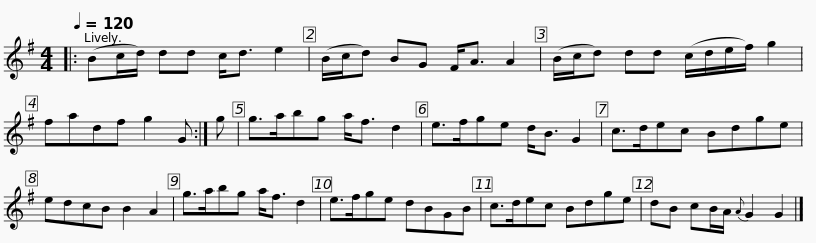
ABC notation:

X:1
L:1/8
Q:1/4=120
M:4/4
I:linebreak $
K:G
V:1 treble
V:1
|: (Bc/d/) dd c<d e2 | (B/c/d) BG F<A A2 | (B/c/d) dd (c/d/e/f/) g2 | fadf g2 G :| g |$ %5
 g>abg a<f d2 | e>fge d<B G2 | c>dec Bdge | edcB B2 A2 | g>abg a<f d2 |$ %10
 e>fge dBGB | c>dec Bdge | dB cB/A/{A} G2 G2 |] %13
